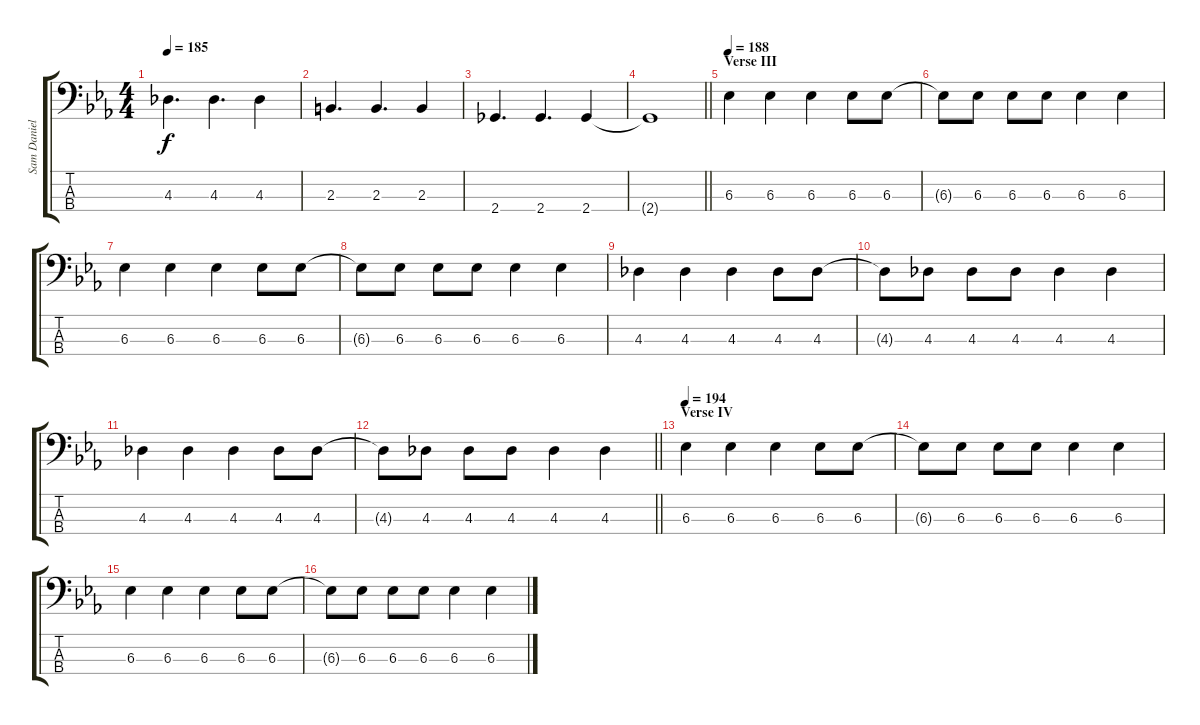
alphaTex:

\track ("Sam Daniels - Bass Guitar" "Sam Daniel") {instrument electricbasspick}
\staff {score tabs}
\tuning (G2 D2 A1 E1) {hide}
\ts (4 4)
\tempo 185
\clef f4
\ks eb
4.3.4{d dy f} 4.3.4{d} 4.3.4 |
2.3.4{d} 2.3.4{d} 2.3.4 |
2.4.4{d} 2.4.4{d} 2.4.4 |
\barLineRight lightlight
2.4{t}.1 |
\section ("" "Verse III")
\tempo 188
6.3.4 6.3.4 6.3.4 6.3.8 6.3.8 |
6.3{t}.8 6.3.8 6.3.8 6.3.8 6.3.4 6.3.4 |
6.3.4 6.3.4 6.3.4 6.3.8 6.3.8 |
6.3{t}.8 6.3.8 6.3.8 6.3.8 6.3.4 6.3.4 |
4.3.4 4.3.4 4.3.4 4.3.8 4.3.8 |
4.3{t}.8 4.3.8 4.3.8 4.3.8 4.3.4 4.3.4 |
4.3.4 4.3.4 4.3.4 4.3.8 4.3.8 |
\barLineRight lightlight
4.3{t}.8 4.3.8 4.3.8 4.3.8 4.3.4 4.3.4 |
\section ("" "Verse IV")
\tempo 194
6.3.4 6.3.4 6.3.4 6.3.8 6.3.8 |
6.3{t}.8 6.3.8 6.3.8 6.3.8 6.3.4 6.3.4 |
6.3.4 6.3.4 6.3.4 6.3.8 6.3.8 |
6.3{t}.8 6.3.8 6.3.8 6.3.8 6.3.4 6.3.4
